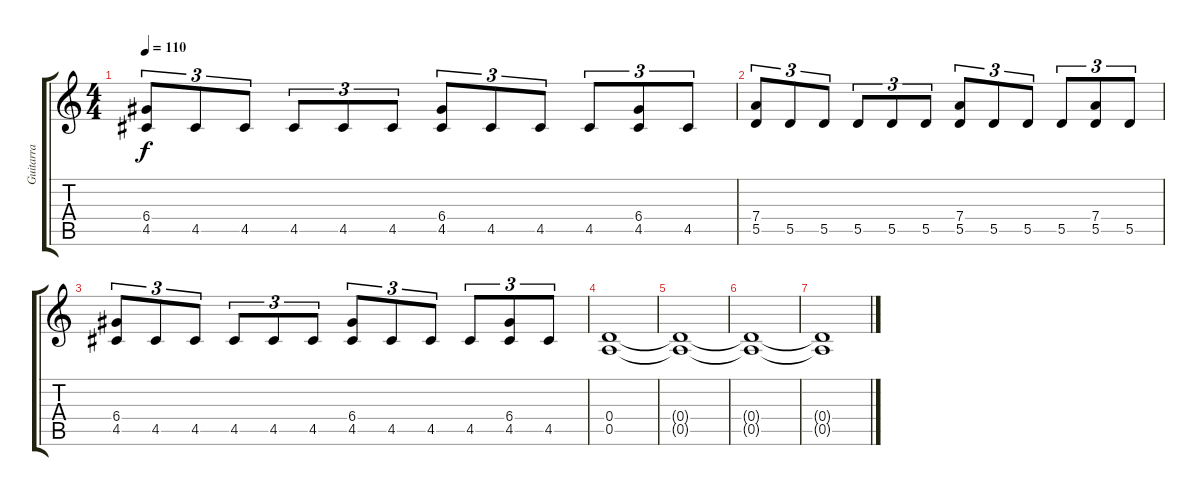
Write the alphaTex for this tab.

\track ("Guitarra" "Guitarra") {instrument overdrivenguitar}
\staff {score tabs}
\tuning (E4 B3 G3 D3 A2 E2) {hide}
\ts (4 4)
\tempo 110
\clef g2
\ks c
(6.4 4.5).8{tu (3 2) dy f} 4.5.8{tu (3 2)} 4.5.8{tu (3 2)} 4.5.8{tu (3 2)} 4.5.8{tu (3 2)} 4.5.8{tu (3 2)} (6.4 4.5).8{tu (3 2)} 4.5.8{tu (3 2)} 4.5.8{tu (3 2)} 4.5.8{tu (3 2)} (6.4 4.5).8{tu (3 2)} 4.5.8{tu (3 2)} |
(7.4 5.5).8{tu (3 2)} 5.5.8{tu (3 2)} 5.5.8{tu (3 2)} 5.5.8{tu (3 2)} 5.5.8{tu (3 2)} 5.5.8{tu (3 2)} (7.4 5.5).8{tu (3 2)} 5.5.8{tu (3 2)} 5.5.8{tu (3 2)} 5.5.8{tu (3 2)} (7.4 5.5).8{tu (3 2)} 5.5.8{tu (3 2)} |
(6.4 4.5).8{tu (3 2)} 4.5.8{tu (3 2)} 4.5.8{tu (3 2)} 4.5.8{tu (3 2)} 4.5.8{tu (3 2)} 4.5.8{tu (3 2)} (6.4 4.5).8{tu (3 2)} 4.5.8{tu (3 2)} 4.5.8{tu (3 2)} 4.5.8{tu (3 2)} (6.4 4.5).8{tu (3 2)} 4.5.8{tu (3 2)} |
(0.4 0.5).1 |
(0.4{t} 0.5{t}).1 |
(0.4{t} 0.5{t}).1{volume 0} |
(0.4{t} 0.5{t}).1
